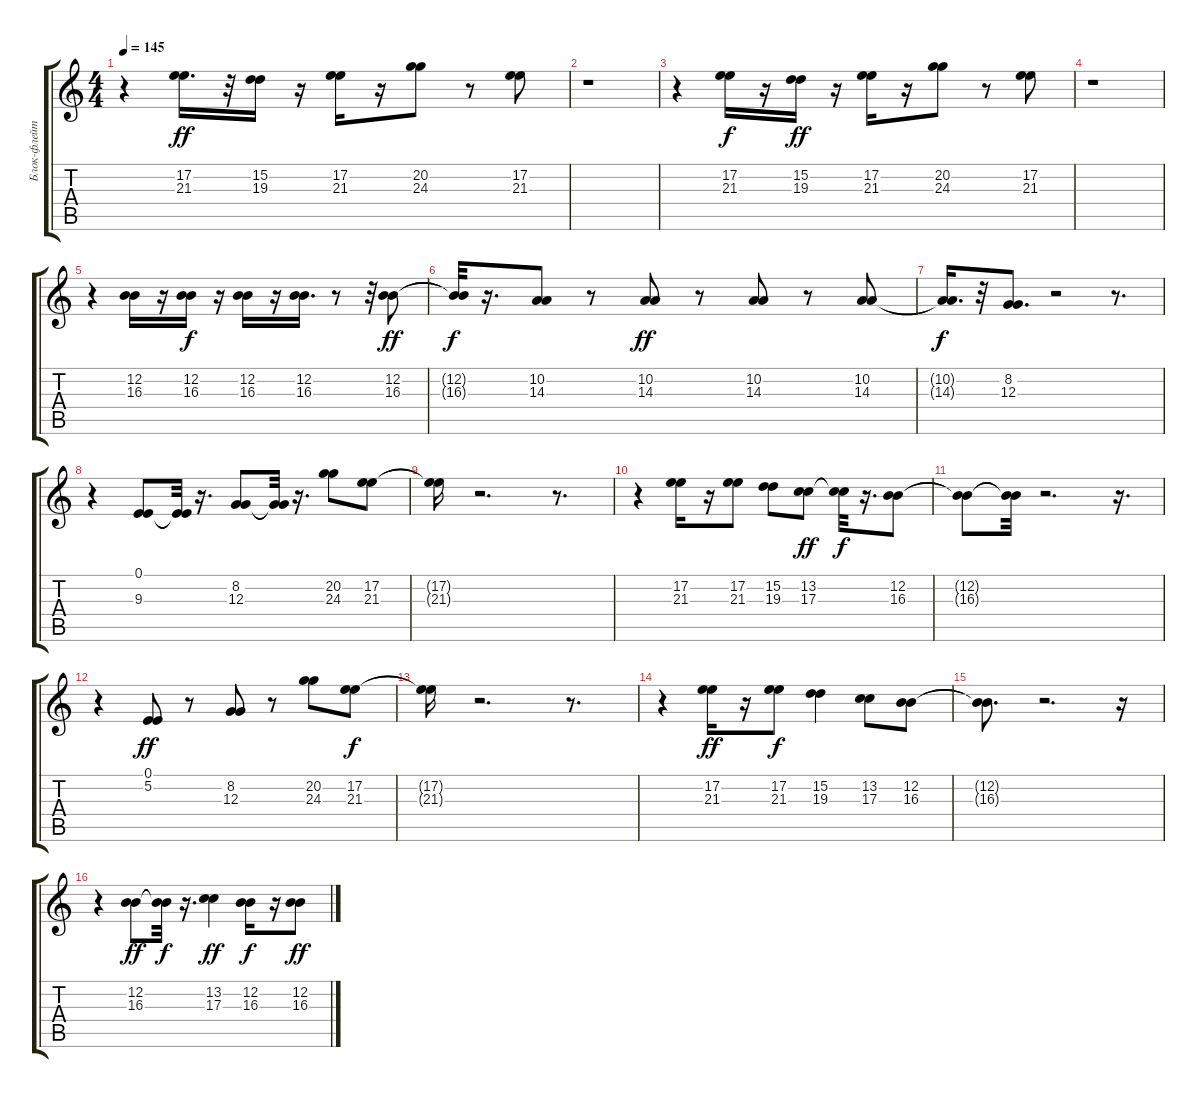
\track ("Блок-флейта" "Блок-флейт") {instrument recorder}
\staff {score tabs}
\tuning (E4 B3 G3 D3 A2 E2) {hide}
\ts (4 4)
\tempo 145
\clef g2
\ks c
r.4{dy f} (17.2 21.3).16{d dy ff} r.32 (15.2 19.3).16 r.16 (17.2 21.3).16 r.16 (20.2 24.3).8 r.8 (17.2 21.3).8 |
r.1 |
r.4 (17.2 21.3).16{dy f} r.16 (15.2 19.3).16{dy ff} r.16 (17.2 21.3).16 r.16 (20.2 24.3).8 r.8 (17.2 21.3).8 |
r.1 |
r.4 (12.2 16.3).16 r.16 (12.2 16.3).16{dy f} r.16 (12.2 16.3).16 r.16 (12.2 16.3).16{d} r.8 r.32 (12.2 16.3).8{dy ff} |
(12.2{t} 16.3{t}).32{dy f} r.16{d} (10.2 14.3).8 r.8 (10.2 14.3).8{dy ff} r.8 (10.2 14.3).8 r.8 (10.2 14.3).8 |
(10.2{t} 14.3{t}).16{d dy f} r.32 (8.2 12.3).8{d} r.2 r.8{d} |
r.4 (0.1 9.3).8 (0.1{t} 9.3{t}).32 r.16{d} (8.2 12.3).8 (8.2{t} 12.3{t}).32 r.16{d} (20.2 24.3).8 (17.2 21.3).8 |
(17.2{t} 21.3{t}).16 r.2{d} r.8{d} |
r.4 (17.2 21.3).16 r.16 (17.2 21.3).8 (15.2 19.3).8 (13.2 17.3).8{dy ff} (13.2{t} 17.3{t}).32{dy f} r.16{d} (12.2 16.3).8 |
(12.2{t} 16.3{t}).8 (12.2{t} 16.3{t}).32 r.2{d} r.16{d} |
r.4 (0.1 5.2).8{dy ff} r.8 (8.2 12.3).8 r.8 (20.2 24.3).8 (17.2 21.3).8{dy f} |
(17.2{t} 21.3{t}).16 r.2{d} r.8{d} |
r.4 (17.2 21.3).16{dy ff} r.16 (17.2 21.3).8{dy f} (15.2 19.3).4 (13.2 17.3).8 (12.2 16.3).8 |
(12.2{t} 16.3{t}).8{d} r.2{d} r.16 |
r.4 (12.2 16.3).8{dy ff} (12.2{t} 16.3{t}).32{dy f} r.16{d} (13.2 17.3).4{dy ff} (12.2 16.3).16{dy f} r.16 (12.2 16.3).8{dy ff}
